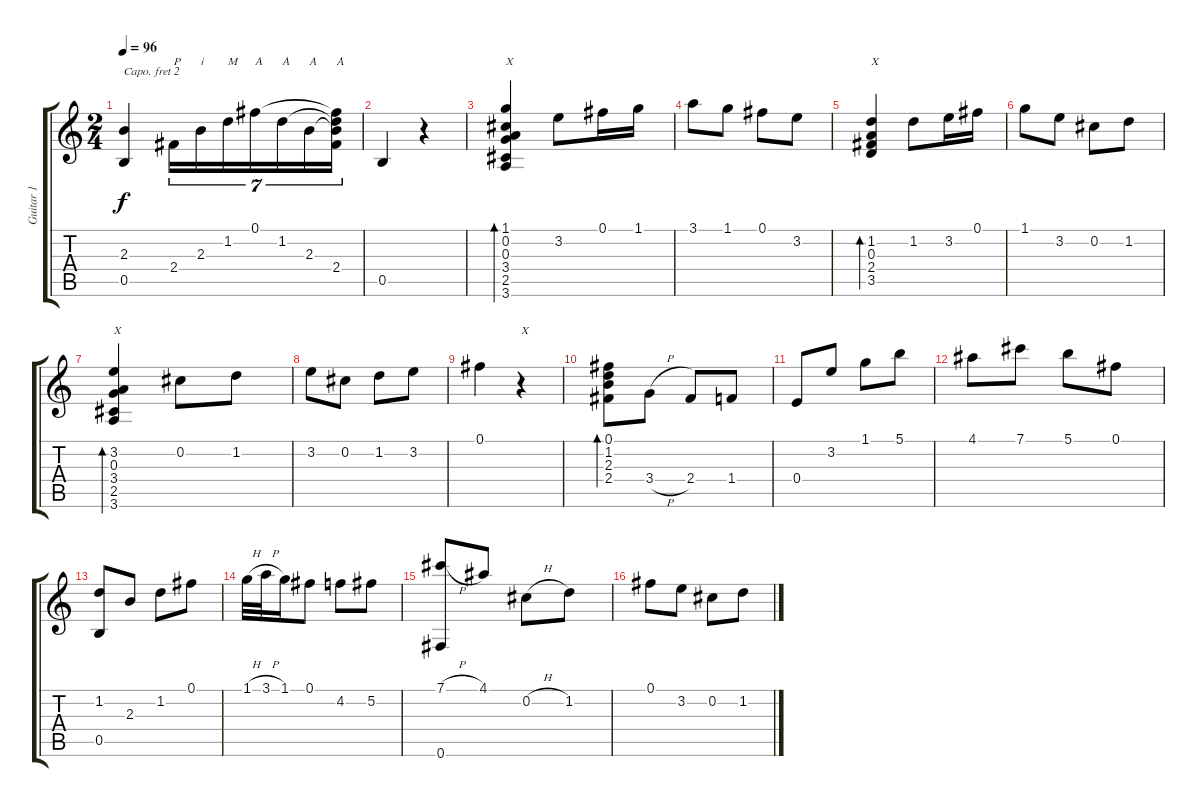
\track ("Guitar 1" "Guitar 1") {instrument acousticguitarnylon}
\staff {score tabs}
\capo 2
\tuning (E4 B3 G3 D3 A2 E2) {hide}
\ts (2 4)
\tempo 96
\clef g2
\ks c
(2.3 0.5).4{dy f} 2.4.16{tu (7 4) txt "P"} 2.3.16{tu (7 4) txt "i"} 1.2.16{tu (7 4) txt "M"} 0.1.16{tu (7 4) txt "A"} 1.2.16{tu (7 4) txt "A"} 2.3.16{tu (7 4) txt "A"} (0.1{t} 1.2{t} 2.3{t} 2.4).16{tu (7 4) txt "A"} |
0.5.4 r.4 |
(1.1 0.2 0.3 3.4 2.5 3.6).4{bd 60 txt "X"} 3.2.8 0.1.16 1.1.16 |
3.1.8 1.1.8 0.1.8 3.2.8 |
(1.2 0.3 2.4 3.5).4{bd 60 txt "X"} 1.2.8 3.2.16 0.1.16 |
1.1.8 3.2.8 0.2.8 1.2.8 |
(3.2 0.3 3.4 2.5 3.6).4{bd 60 txt "X"} 0.2.8 1.2.8 |
3.2.8 0.2.8 1.2.8 3.2.8 |
0.1.4 r.4{txt "X"} |
(0.1 1.2 2.3 2.4).8{bd 60} 3.4{h}.8 2.4.8 1.4.8 |
0.4.8 3.2.8 1.1.8 5.1.8 |
4.1.8 7.1.8 5.1.8 0.1.8 |
(1.2 0.5).8 2.3.8 1.2.8 0.1.8 |
1.1{h}.32 3.1{h}.32 1.1.16 0.1.8 4.2.8 5.2.8 |
(7.1{h} 0.6).8 4.1.8 0.2{h}.8 1.2.8 |
0.1.8 3.2.8 0.2.8 1.2.8
